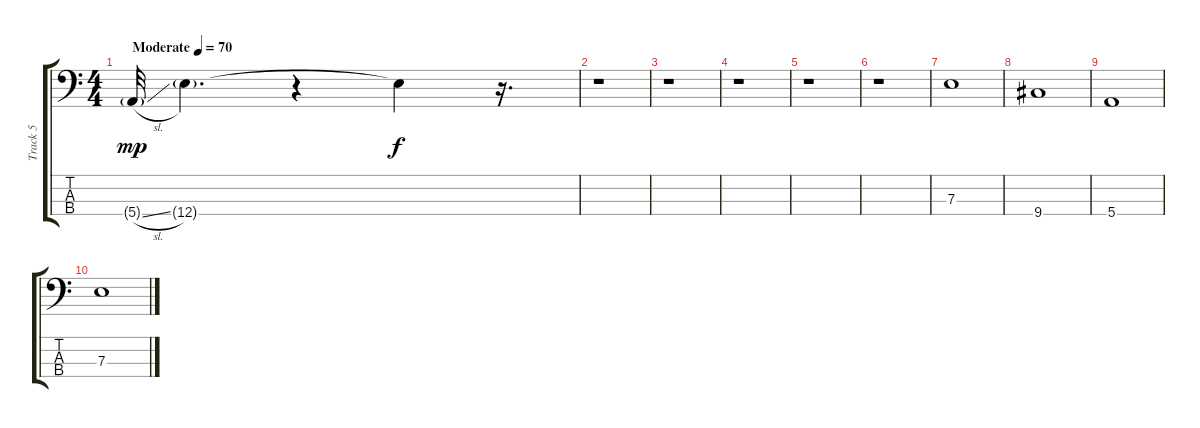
\track ("Track 5" "Track 5") {instrument electricbassfinger}
\staff {score tabs}
\tuning (G2 D2 A1 E1) {hide}
\ts (4 4)
\tempo (70 "Moderate")
\clef f4
\ks c
5.4{sl g}.32{dy mp instrument electricbassfinger} 12.4{g}.4{d} r.4 12.4{t}.4{dy f} r.16{d} |
r.1 |
r.1 |
r.1 |
r.1 |
r.1 |
7.3.1 |
9.4.1 |
5.4.1 |
7.3.1
